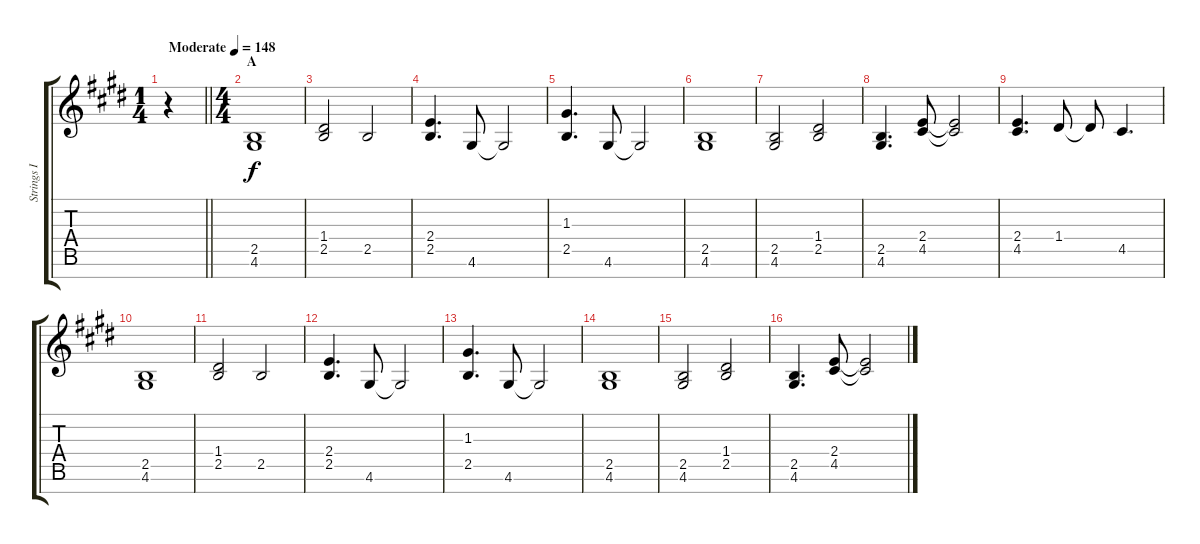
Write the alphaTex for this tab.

\track ("Strings I" "Strings I") {instrument stringensemble1}
\staff {score tabs}
\tuning (E5 B4 G4 D4 A3 E3 B2) {hide}
\ts (1 4)
\tempo (148 "Moderate")
\clef g2
\barLineRight lightlight
\ks e
r.4{dy f instrument stringensemble1} |
\ts (4 4)
\section ("" "A")
(2.5 4.6).1 |
(1.4 2.5).2 2.5.2 |
(2.4 2.5).4{d} 4.6.8 4.6{t}.2 |
(1.3 2.5).4{d} 4.6.8 4.6{t}.2 |
(2.5 4.6).1 |
(2.5 4.6).2 (1.4 2.5).2 |
(2.5 4.6).4{d} (2.4 4.5).8 (2.4{t} 4.5{t}).2 |
(2.4 4.5).4{d} 1.4.8 1.4{t}.8 4.5.4{d} |
(2.5 4.6).1 |
(1.4 2.5).2 2.5.2 |
(2.4 2.5).4{d} 4.6.8 4.6{t}.2 |
(1.3 2.5).4{d} 4.6.8 4.6{t}.2 |
(2.5 4.6).1 |
(2.5 4.6).2 (1.4 2.5).2 |
(2.5 4.6).4{d} (2.4 4.5).8 (2.4{t} 4.5{t}).2
